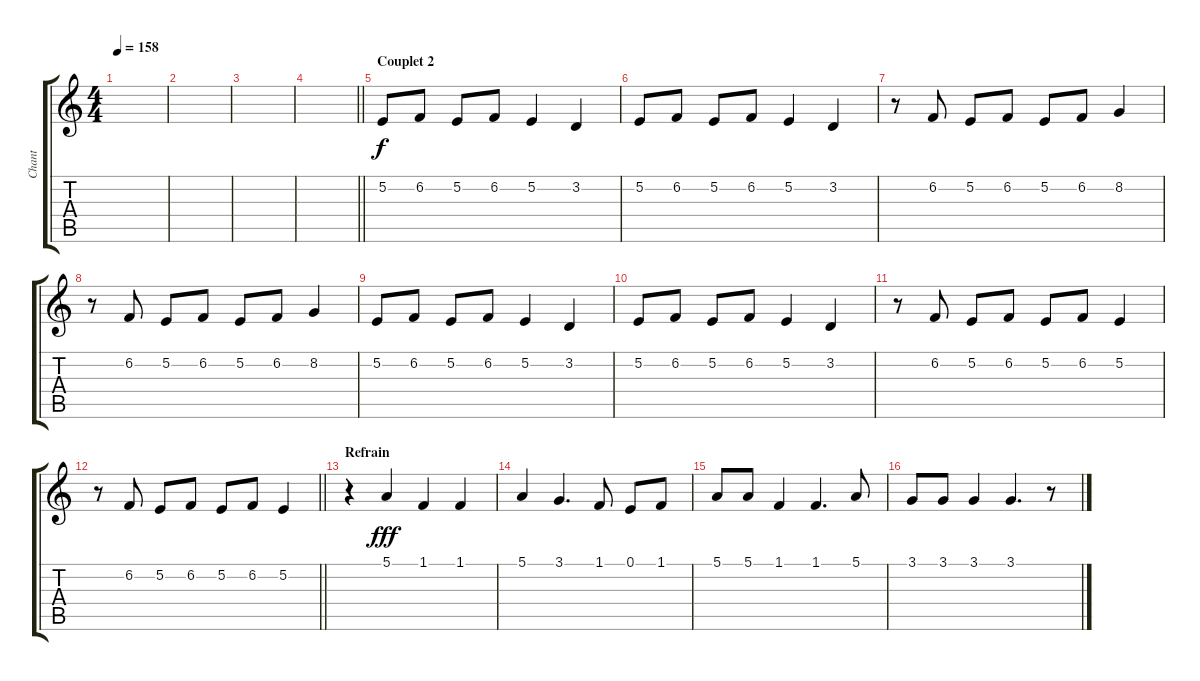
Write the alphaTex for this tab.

\track ("Chant" "Chant") {instrument lead8bassandlead}
\staff {score tabs}
\tuning (E4 B3 G3 D3 A2 E2) {hide}
\ts (4 4)
\tempo 158
\clef g2
\ks c
|
|
|
\barLineRight lightlight
|
\section ("" "Couplet 2")
5.2.8{dy f} 6.2.8 5.2.8 6.2.8 5.2.4 3.2.4 |
5.2.8 6.2.8 5.2.8 6.2.8 5.2.4 3.2.4 |
r.8 6.2.8 5.2.8 6.2.8 5.2.8 6.2.8 8.2.4 |
r.8 6.2.8 5.2.8 6.2.8 5.2.8 6.2.8 8.2.4 |
5.2.8 6.2.8 5.2.8 6.2.8 5.2.4 3.2.4 |
5.2.8 6.2.8 5.2.8 6.2.8 5.2.4 3.2.4 |
r.8 6.2.8 5.2.8 6.2.8 5.2.8 6.2.8 5.2.4 |
\barLineRight lightlight
r.8 6.2.8 5.2.8 6.2.8 5.2.8 6.2.8 5.2.4 |
\section ("" "Refrain")
r.4 5.1.4{dy fff} 1.1.4 1.1.4 |
5.1.4 3.1.4{d} 1.1.8 0.1.8 1.1.8 |
5.1.8 5.1.8 1.1.4 1.1.4{d} 5.1.8 |
3.1.8 3.1.8 3.1.4 3.1.4{d} r.8
